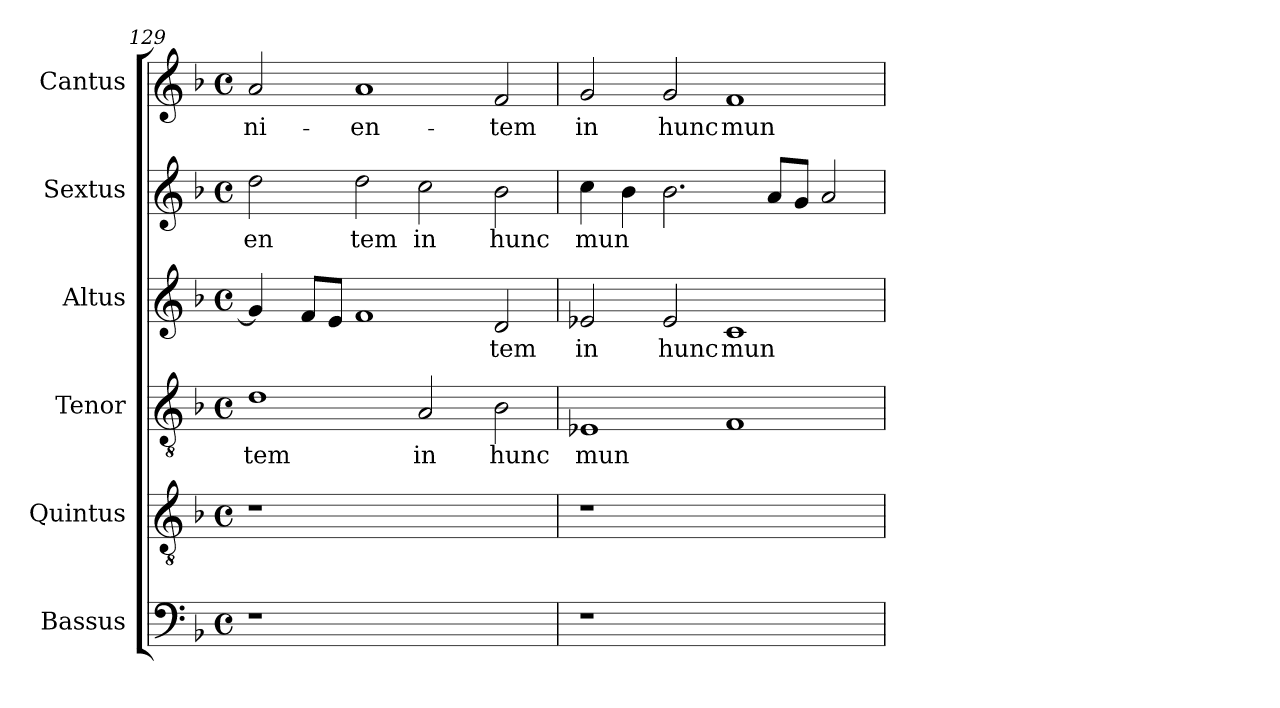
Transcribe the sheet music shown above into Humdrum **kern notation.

**kern	**kern	**kern	**text	**kern	**text	**kern	**text	**kern	**text
*part6	*part5	*part4	*part4	*part3	*part3	*part2	*part2	*part1	*part1
*staff6	*staff5	*staff4	*staff4	*staff3	*staff3	*staff2	*staff2	*staff1	*staff1
*I"Bassus	*I"Quintus	*I"Tenor	*	*I"Altus	*	*I"Sextus	*	*I"Cantus	*
*I'Bassus	*I'Quintus	*I'Tenor	*	*I'Altus	*	*I'Sextus	*	*I'Cantus	*
!!LO:LB:g=z
*clefF4	*clefGv2	*clefGv2	*	*clefG2	*	*clefG2	*	*clefG2	*
*k[b-]	*k[b-]	*k[b-]	*	*k[b-]	*	*k[b-]	*	*k[b-]	*
*F:	*F:	*F:	*	*F:	*	*F:	*	*F:	*
*M4/4	*M4/4	*M4/4	*	*M4/4	*	*M4/4	*	*M4/4	*
*met(c)	*met(c)	*met(c)	*	*met(c)	*	*met(c)	*	*met(c)	*
=129	=129	=129	=129	=129	=129	=129	=129	=129	=129
!	!	!	!LO:LY:b:cj	!	!	!	!LO:LY:b:cj	!	!LO:LY:b:cj
*	*	*^	*	*	*	*	*	*	*
1r	1r	1d	16ryy	tem	4g/]	.	2dd\	-en	2a/	-ni-
.	.	.	1ryy	.	.	.	.	.	.	.
.	.	.	.	.	8f/L	.	.	.	.	.
.	.	.	.	.	8e/J	.	.	.	.	.
!	!	!	!	!	!	!	!	!LO:LY:b:cj	!	!LO:LY:b:cj
.	.	.	.	.	1f	.	2dd\	tem	1a	-en-
!	!	!	!	!LO:LY:b:cj	!	!	!	!LO:LY:b:cj	!	!
1ryy	1ryy	2A/	.	in	.	.	2cc\	in	.	.
.	.	.	2...ryy	.	.	.	.	.	.	.
!	!	!	!	!LO:LY:b:cj	!	!LO:LY:b:cj	!	!LO:LY:b:cj	!	!LO:LY:b:cj
.	.	2B-\	.	hunc	2d/	-tem	2b-\	hunc	2f/	-tem
=130	=130	=130	=130	=130	=130	=130	=130	=130	=130	=130
!	!	!	!	!LO:LY:b	!	!LO:LY:b:cj	!	!LO:LY:b	!	!LO:LY:b:cj
*	*	*v	*v	*	*	*	*	*	*	*
1r	1r	1E-X	mun	2e-X/	in	4cc\	mun	2g/	in
.	.	.	.	.	.	4b-\	.	.	.
!	!	!	!	!	!LO:LY:b:cj	!	!	!	!LO:LY:b:cj
.	.	.	.	2e-/	hunc	2.b-\	.	2g/	hunc
!	!	!	!	!	!LO:LY:b:cj	!	!	!	!LO:LY:b:cj
1ryy	1ryy	1F	.	1c	mun-	.	.	1f	mun-
.	.	.	.	.	.	8a/L	.	.	.
.	.	.	.	.	.	8g/J	.	.	.
.	.	.	.	.	.	2a/	.	.	.
=	=	=	=	=	=	=	=	=	=
*-	*-	*-	*-	*-	*-	*-	*-	*-	*-
